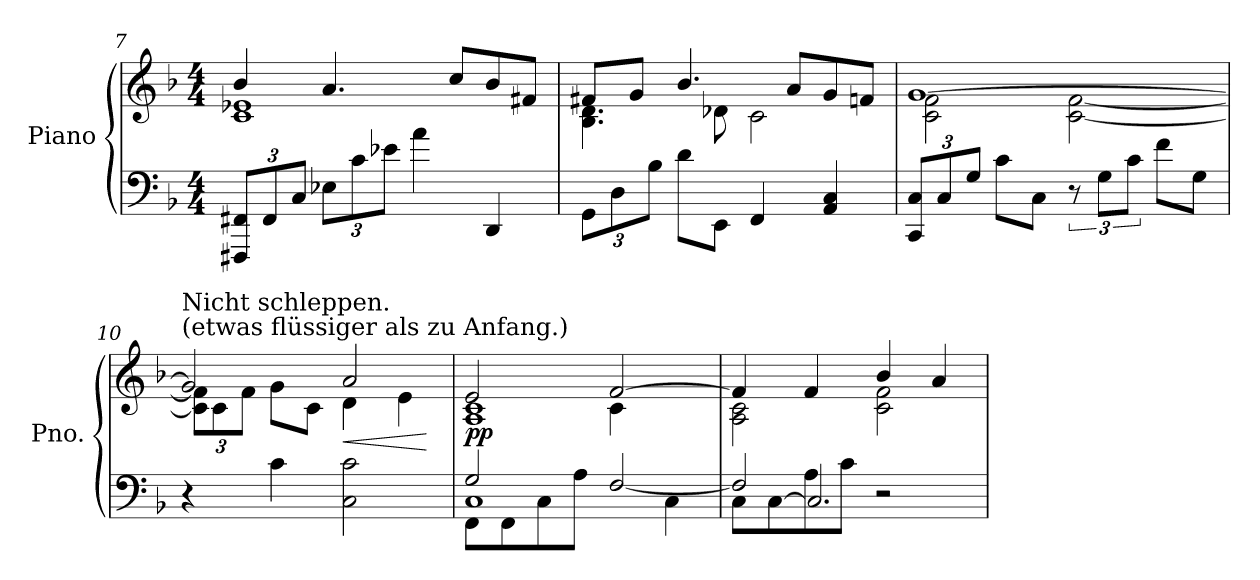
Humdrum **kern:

**kern	**kern	**dynam
*part1	*part1	*part1
*staff2	*staff1	*staff1/2
*I"Piano	*	*
*I'Pno.	*	*
*clefF4	*clefG2	*
*k[b-]	*k[b-]	*
*M4/4	*M4/4	*
*Xbrackettup	*	*
=7	=7	=7
*	*^	*
12FFF#X/ 12FF#X/L	4b-/	1c 1e-X	.
12FF#/	.	.	.
12C/J	.	.	.
12E-X\L	4.a/	.	.
12c\	.	.	.
12e-X\J	.	.	.
4a\	.	.	.
.	8cc/L	.	.
4DD/	8b-/	.	.
.	8f#X/J	.	.
!!LO:LB:g=z	!!
=8	=8	=8	=8
12GG\L	8f#X/L	4.B-\ 4.d\	.
12D\	.	.	.
.	8g/J	.	.
12B-\J	.	.	.
8d\L	4.b-/	.	.
8EE\J	.	8d-X\	.
4FF/	.	2c\	.
.	8a/L	.	.
4AA/ 4C/	8g/	.	.
.	8fn/J	.	.
=9	=9	=9	=9
12CC/ 12C/L	[1g	2c\ 2f\	.
12C/	.	.	.
12G/J	.	.	.
8c\L	.	.	.
8C\J	.	.	.
*brackettup	*	*	*
12r	.	[2c\ [2f\	.
12G\L	.	.	.
12c\J	.	.	.
8f\L	.	.	.
8G\J	.	.	.
=10	=10	=10	=10
*	*	*Xbrackettup	*
*	*MM44	*	*
!	!LO:TX:a:t=(etwas flüssiger als zu Anfang.)	!	!
!	!LO:TX:a:t=Nicht schleppen.	!	!
4r	2g/]	12c\] 12f\]L	.
.	.	12c\	.
.	.	12f\J	.
4c\	.	8g\L	.
.	.	8c\J	.
!	!	!	!LO:HP:b
2C\ 2c\	2a/	4d\	<
.	.	4e\	.
*	*v	*v	*
.	.	[
=11	=11	=11
*^	*^	*
*	*^	*	*^	*
!	!	!	!	!	!	!LO:DY:b
2G/	8FF\L	1C	2e/	1A 1c	2ryy	pp
.	8FF\	.	.	.	.	.
.	8C\	.	.	.	.	.
.	8A\J	.	.	.	.	.
4ryy	[2F/	.	[2f/	.	4c\	.
4C\	.	.	.	.	4ryy	.
*	*	*	*	*v	*v	*
=12	=12	=12	=12	=12	=12
8C\L	4ryy	2F/]	4f/]	2A\ 2c\	.
[8C\	.	.	.	.	.
8A\	2.C/]	.	4f/	.	.
8c\J	.	.	.	.	.
2r	.	2r	4b-/	2c\ 2f\	.
.	.	.	4a/	.	.
*v	*v	*v	*	*	*
*	*v	*v	*
=	=	=
*-	*-	*-
